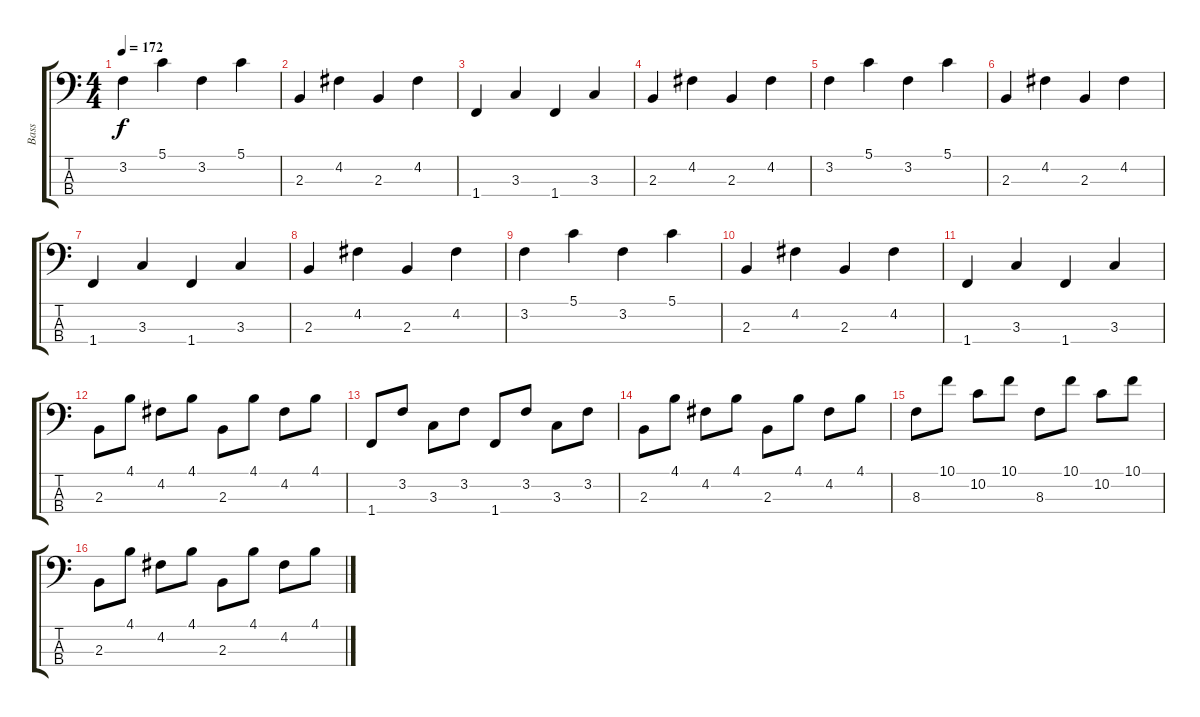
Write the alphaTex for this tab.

\track ("Bass" "Bass") {instrument electricbassfinger}
\staff {score tabs}
\tuning (G2 D2 A1 E1) {hide}
\ts (4 4)
\tempo 172
\clef f4
\ks c
3.2.4{dy f} 5.1.4 3.2.4 5.1.4 |
2.3.4 4.2.4 2.3.4 4.2.4 |
1.4.4 3.3.4 1.4.4 3.3.4 |
2.3.4 4.2.4 2.3.4 4.2.4 |
3.2.4 5.1.4 3.2.4 5.1.4 |
2.3.4 4.2.4 2.3.4 4.2.4 |
1.4.4 3.3.4 1.4.4 3.3.4 |
2.3.4 4.2.4 2.3.4 4.2.4 |
3.2.4 5.1.4 3.2.4 5.1.4 |
\section ("" "")
2.3.4 4.2.4 2.3.4 4.2.4 |
1.4.4 3.3.4 1.4.4 3.3.4 |
2.3.8 4.1.8 4.2.8 4.1.8 2.3.8 4.1.8 4.2.8 4.1.8 |
1.4.8 3.2.8 3.3.8 3.2.8 1.4.8 3.2.8 3.3.8 3.2.8 |
\section ("" "")
2.3.8 4.1.8 4.2.8 4.1.8 2.3.8 4.1.8 4.2.8 4.1.8 |
8.3.8 10.1.8 10.2.8 10.1.8 8.3.8 10.1.8 10.2.8 10.1.8 |
2.3.8 4.1.8 4.2.8 4.1.8 2.3.8 4.1.8 4.2.8 4.1.8
